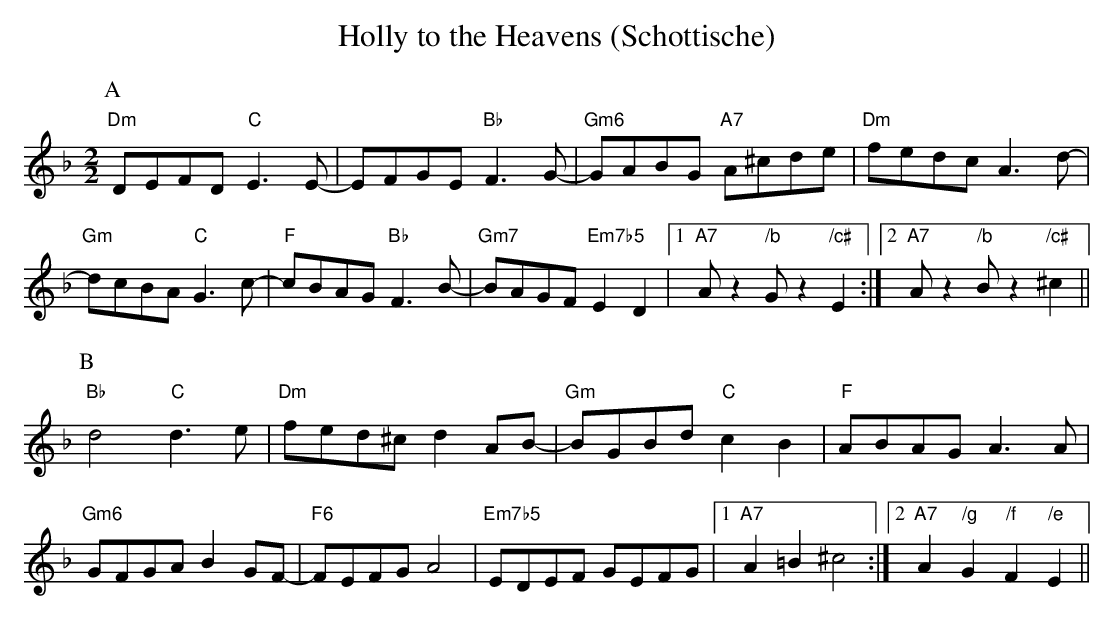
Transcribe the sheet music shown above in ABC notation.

X:1
T:Holly to the Heavens (Schottische)
M:2/2
L:1/8
K:Dm
P:A
"Dm"DEFD "C"E3E- | EFGE "Bb"F3G- | "Gm6"GABG "A7"A^cde | "Dm"fedc A3d- |
"Gm"dcBA "C"G3c- | "F"cBAG "Bb"F3B- | "Gm7"BAGF "Em7b5"E2D2 |1 "A7"Az2"/b"G z2"/c#"E2 :|2 "A7"Az2 "/b"Bz2"/c#"^c2 ||
P:B
"Bb"d4 "C"d3e | "Dm"fed^c d2AB- | "Gm"BGBd "C"c2B2 | "F"ABAG A3A |
"Gm6"GFGA B2GF- | "F6"FEFG A4 | "Em7b5"EDEF GEFG |1 "A7"A2=B2 ^c4 :|2 "A7"A2"/g"G2 "/f"/F2"/e"E2 ||
